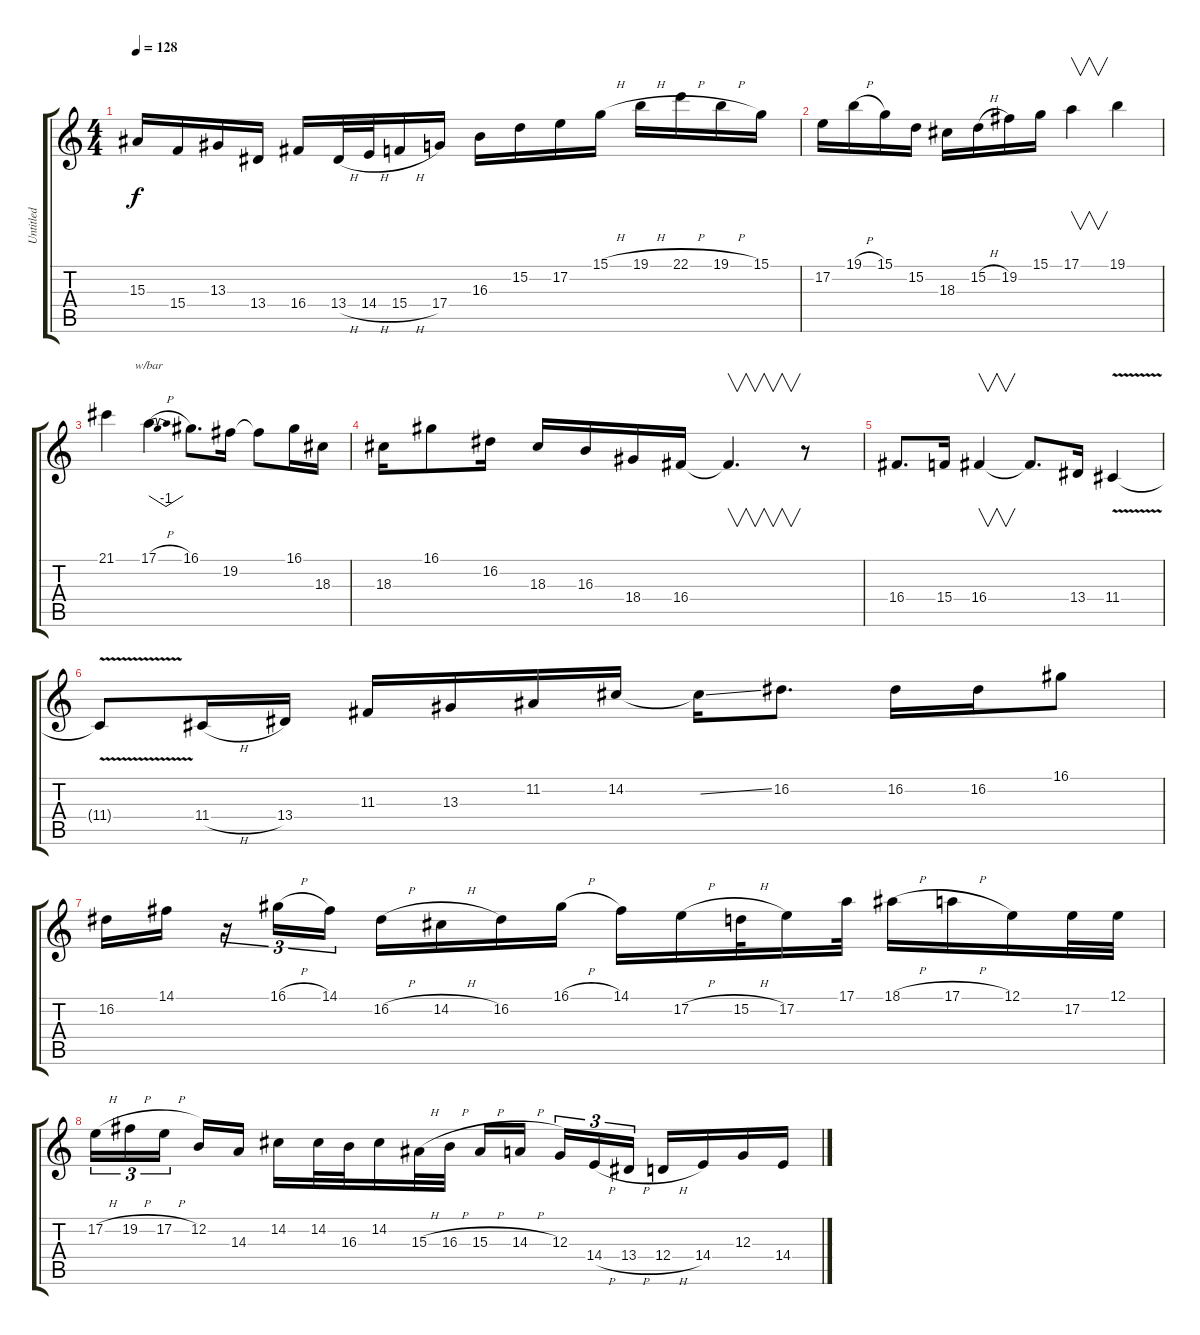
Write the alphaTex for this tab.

\track ("Untitled" "Untitled") {instrument tenorsax}
\staff {score tabs}
\tuning (E4 B3 G3 D3 A2 E2) {hide}
\ts (4 4)
\tempo 128
\clef g2
\ks c
15.3.16{dy f} 15.4.16 13.3.16 13.4.16 16.4.16 13.4{h}.32 14.4{h}.32 15.4{h}.16 17.4.16 16.3.16 15.2.16 17.2.16 15.1{h}.16 19.1{h}.16 22.1{h}.16 19.1{h}.16 15.1.16 |
17.2.16 19.1{h}.16 15.1.16 15.2.16 18.3.16 15.2{h}.16 19.2.16 15.1.16 17.1.4{v} 19.1.4 |
21.1.4 17.1{h}.4{tbe (dip default 0 0 30 -4 60 0)} 16.1.8{d} 19.2.16 19.2{t}.8 16.1.16 18.3.16 |
18.3.16 16.1.8 16.2.16 18.3.16 16.3.16 18.4.16 16.4.16 16.4{t}.4{v d} r.8 |
16.4.8{d} 15.4.16 16.4.4{v} 16.4{t}.8{d} 13.4.16 11.4{v}.4 |
11.4{t}.8 11.4{h}.16 13.4.16 11.3.16 13.3.16 11.2.16 14.2.16 14.2{ss t}.16 16.2.8{d} 16.2.16 16.2.16 16.1.8 |
16.2.16 14.1.16 r.16{tu (3 2)} 16.1{h}.16{tu (3 2)} 14.1.16{tu (3 2)} 16.2{h}.16 14.2{h}.16 16.2.16 16.1{h}.16 14.1.16 17.2{h}.16 15.2{h}.32 17.2.16 17.1.32 18.1{h}.16 17.1{h}.16 12.1.16 17.2.32 12.1.32 |
17.2{h}.16{tu (3 2)} 19.2{h}.16{tu (3 2)} 17.2{h}.16{tu (3 2) beam splitsecondary} 12.2.16 14.3.16 14.2.16 14.2.32 16.3.32 14.2.16 15.3{h}.32 16.3{h}.32 15.3{h}.16 14.3{h}.16{beam splitsecondary} 12.3.16{tu (3 2)} 14.4{h}.16{tu (3 2)} 13.4{h}.16{tu (3 2)} 12.4{h}.16 14.4.16 12.3.16 14.4.16
